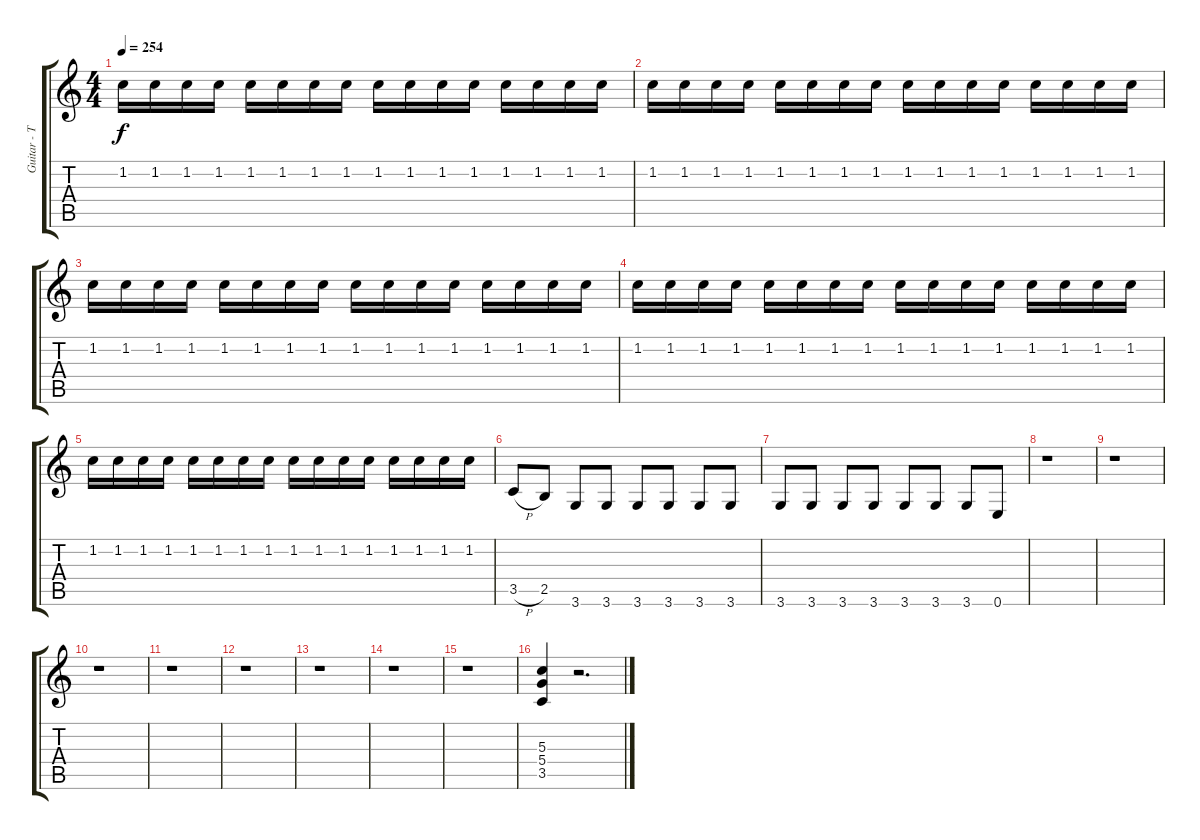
\track ("Guitar - Tom Mattew Delonge" "Guitar - T") {instrument overdrivenguitar}
\staff {score tabs}
\tuning (E4 B3 G3 D3 A2 E2) {hide}
\ts (4 4)
\tempo 254
\clef g2
\ks c
1.2.16{dy f} 1.2.16 1.2.16 1.2.16 1.2.16 1.2.16 1.2.16 1.2.16 1.2.16 1.2.16 1.2.16 1.2.16 1.2.16 1.2.16 1.2.16 1.2.16 |
1.2.16 1.2.16 1.2.16 1.2.16 1.2.16 1.2.16 1.2.16 1.2.16 1.2.16 1.2.16 1.2.16 1.2.16 1.2.16 1.2.16 1.2.16 1.2.16 |
1.2.16 1.2.16 1.2.16 1.2.16 1.2.16 1.2.16 1.2.16 1.2.16 1.2.16 1.2.16 1.2.16 1.2.16 1.2.16 1.2.16 1.2.16 1.2.16 |
1.2.16 1.2.16 1.2.16 1.2.16 1.2.16 1.2.16 1.2.16 1.2.16 1.2.16 1.2.16 1.2.16 1.2.16 1.2.16 1.2.16 1.2.16 1.2.16 |
1.2.16 1.2.16 1.2.16 1.2.16 1.2.16 1.2.16 1.2.16 1.2.16 1.2.16 1.2.16 1.2.16 1.2.16 1.2.16 1.2.16 1.2.16 1.2.16 |
3.5{h}.8 2.5.8 3.6.8 3.6.8 3.6.8 3.6.8 3.6.8 3.6.8 |
3.6.8 3.6.8 3.6.8 3.6.8 3.6.8 3.6.8 3.6.8 0.6.8 |
r.1 |
r.1 |
r.1 |
r.1 |
r.1 |
r.1 |
r.1 |
r.1 |
(5.3 5.4 3.5).4 r.2{d}
